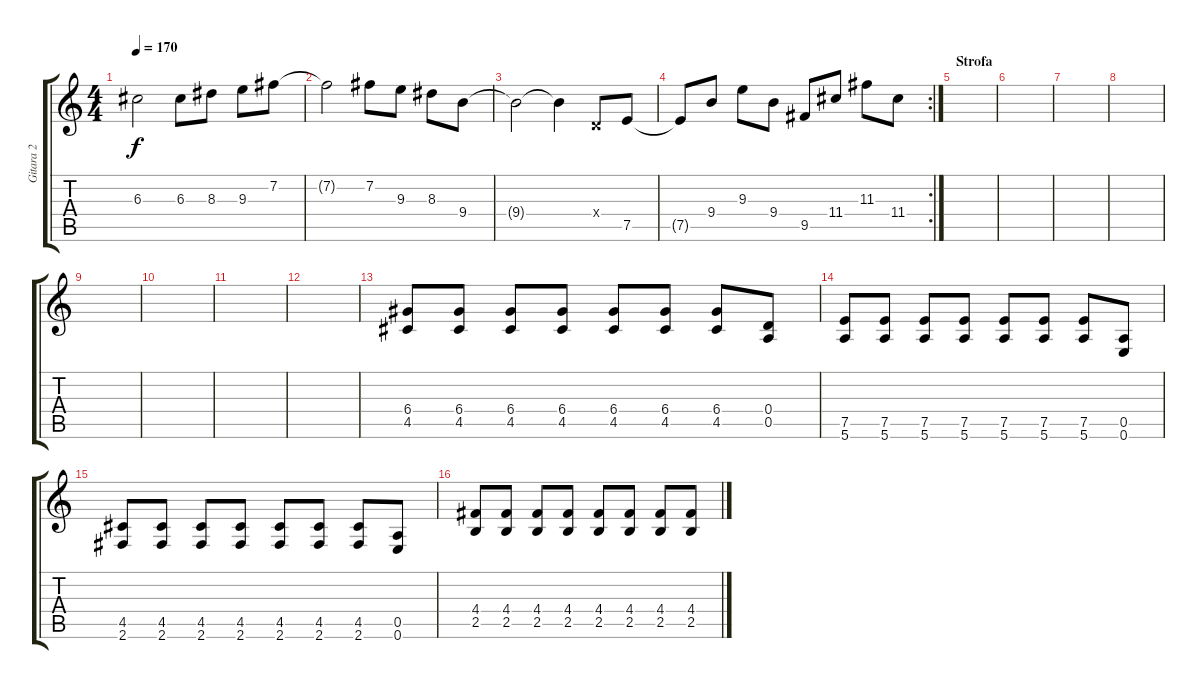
\track ("Gitara 2" "Gitara 2") {instrument distortionguitar}
\staff {score tabs}
\tuning (E4 B3 G3 D3 A2 E2) {hide}
\ts (4 4)
\tempo 170
\clef g2
\ks c
6.3.2{dy f} 6.3.8 8.3.8 9.3.8 7.2.8 |
7.2{t}.2 7.2.8 9.3.8 8.3.8 9.4.8 |
9.4{t}.2 9.4{t}.4 0.4{x}.8 7.5.8 |
\rc 2
7.5{t}.8 9.4.8 9.3.8 9.4.8 9.5.8 11.4.8 11.3.8 11.4.8 |
\section ("" "Strofa")
|
|
|
|
|
|
|
|
(6.4 4.5).8{volume 11 instrument electricguitarmuted} (6.4 4.5).8 (6.4 4.5).8 (6.4 4.5).8 (6.4 4.5).8 (6.4 4.5).8 (6.4 4.5).8 (0.4 0.5).8 |
(7.5 5.6).8 (7.5 5.6).8 (7.5 5.6).8 (7.5 5.6).8 (7.5 5.6).8 (7.5 5.6).8 (7.5 5.6).8 (0.5 0.6).8 |
(4.5 2.6).8 (4.5 2.6).8 (4.5 2.6).8 (4.5 2.6).8 (4.5 2.6).8 (4.5 2.6).8 (4.5 2.6).8 (0.5 0.6).8 |
(4.4 2.5).8 (4.4 2.5).8 (4.4 2.5).8 (4.4 2.5).8 (4.4 2.5).8 (4.4 2.5).8 (4.4 2.5).8 (4.4 2.5).8
